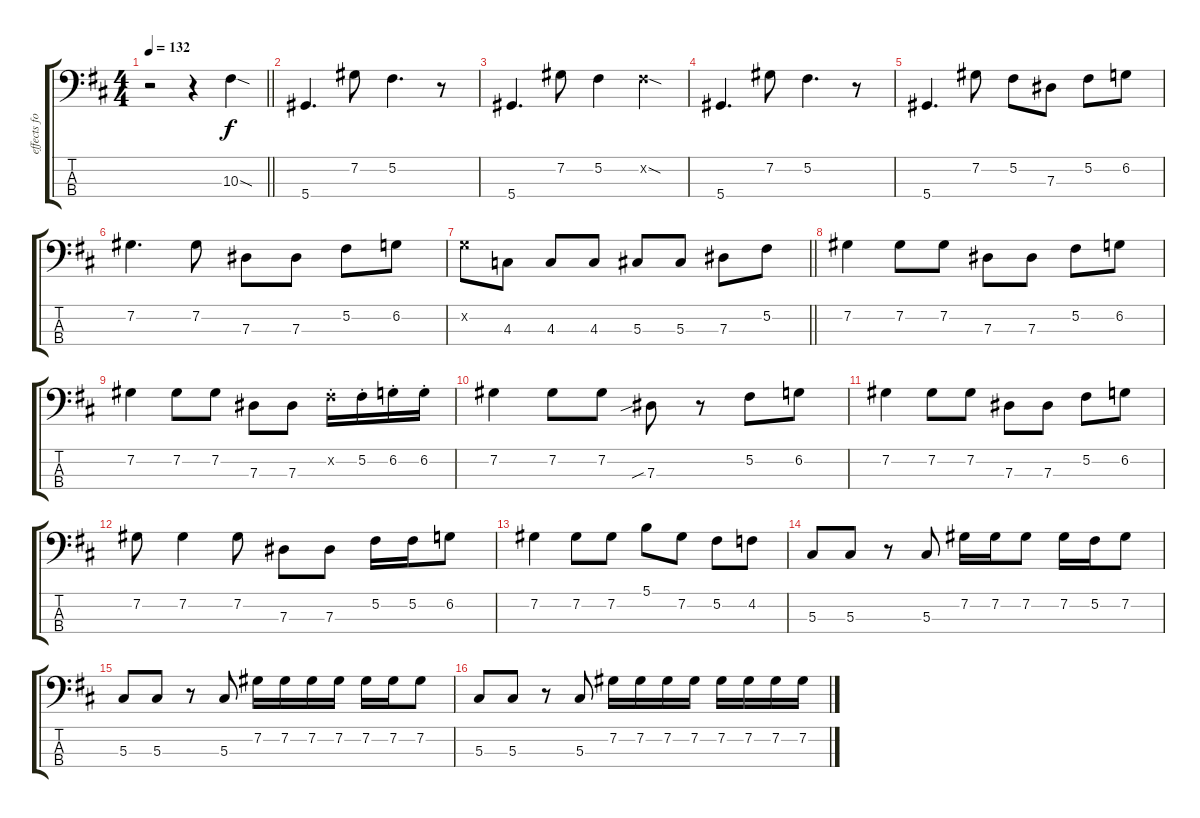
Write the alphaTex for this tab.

\track ("effects for Bass 1" "effects fo") {instrument electricbasspick}
\staff {score tabs}
\tuning (Gb2 Db2 Ab1 Eb1) {hide}
\ts (4 4)
\tempo 132
\clef f4
\barLineRight lightlight
\ks d
r.2{dy f instrument electricbasspick} r.4 10.3{sod}.4 |
5.4.4{d} 7.2.8 5.2.4{d} r.8 |
5.4.4{d} 7.2.8 5.2.4 5.2{sod x}.4 |
5.4.4{d} 7.2.8 5.2.4{d} r.8 |
5.4.4{d} 7.2.8 5.2.8 7.3.8 5.2.8 6.2.8 |
7.2.4{d} 7.2.8 7.3.8 7.3.8 5.2.8 6.2.8 |
\barLineRight lightlight
6.2{x}.8 4.3.8 4.3.8 4.3.8 5.3.8 5.3.8 7.3.8 5.2.8 |
7.2.4 7.2.8 7.2.8 7.3.8 7.3.8 5.2.8 6.2.8 |
7.2.4 7.2.8 7.2.8 7.3.8 7.3.8 5.2{st x}.16 5.2{st}.16 6.2{st}.16 6.2{st}.16 |
7.2.4 7.2.8 7.2.8 7.3{sib}.8 r.8 5.2.8 6.2.8 |
7.2.4 7.2.8 7.2.8 7.3.8 7.3.8 5.2.8 6.2.8 |
7.2.8 7.2.4 7.2.8 7.3.8 7.3.8 5.2.16 5.2.16 6.2.8 |
7.2.4 7.2.8 7.2.8 5.1.8 7.2.8 5.2.8 4.2.8 |
5.3.8 5.3.8 r.8 5.3.8 7.2.16 7.2.16 7.2.8 7.2.16 5.2.16 7.2.8 |
5.3.8 5.3.8 r.8 5.3.8 7.2.16 7.2.16 7.2.16 7.2.16 7.2.16 7.2.16 7.2.8 |
5.3.8 5.3.8 r.8 5.3.8 7.2.16 7.2.16 7.2.16 7.2.16 7.2.16 7.2.16 7.2.16 7.2.16
